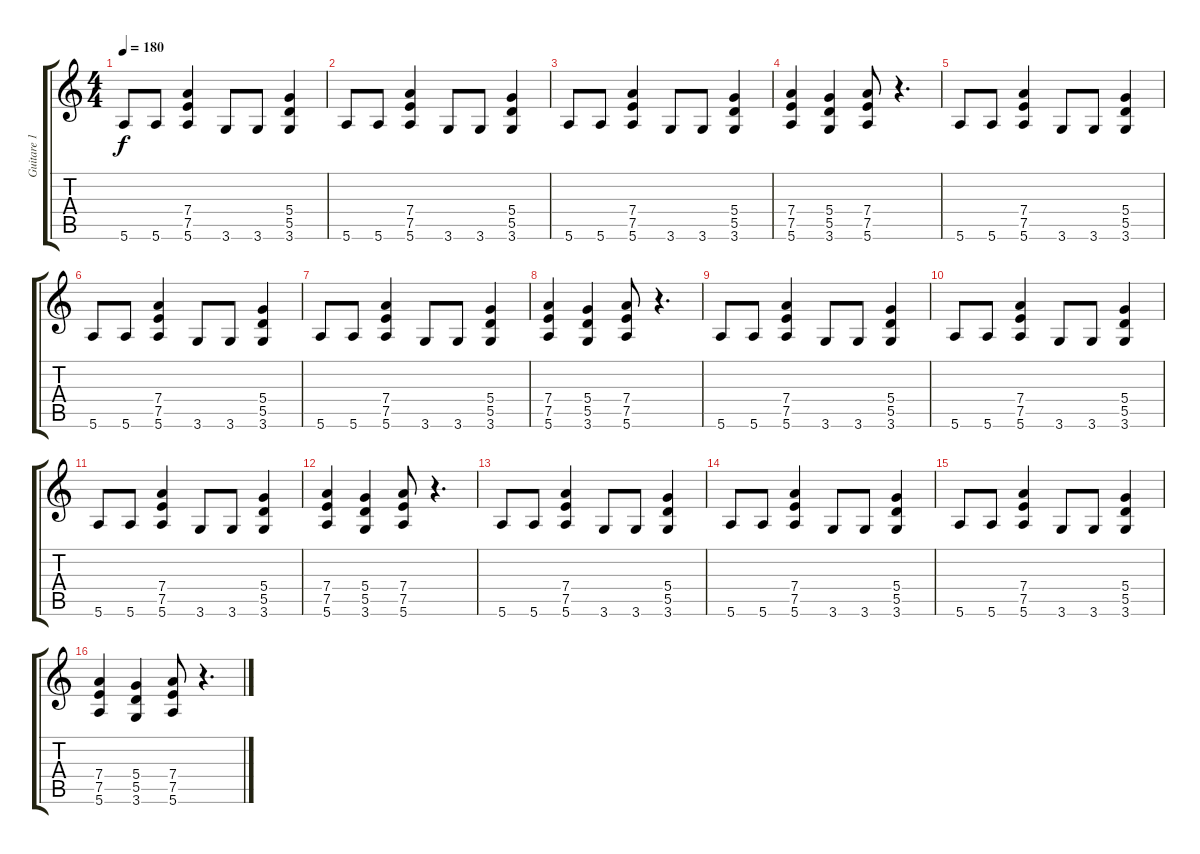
\track ("Guitare 1" "Guitare 1") {instrument distortionguitar}
\staff {score tabs}
\tuning (E4 B3 G3 D3 A2 E2) {hide}
\ts (4 4)
\tempo 180
\clef g2
\ks c
5.6.8{dy f} 5.6.8 (7.4 7.5 5.6).4 3.6.8 3.6.8 (5.4 5.5 3.6).4 |
5.6.8 5.6.8 (7.4 7.5 5.6).4 3.6.8 3.6.8 (5.4 5.5 3.6).4 |
5.6.8 5.6.8 (7.4 7.5 5.6).4 3.6.8 3.6.8 (5.4 5.5 3.6).4 |
(7.4 7.5 5.6).4 (5.4 5.5 3.6).4 (7.4 7.5 5.6).8 r.4{d} |
5.6.8 5.6.8 (7.4 7.5 5.6).4 3.6.8 3.6.8 (5.4 5.5 3.6).4 |
5.6.8 5.6.8 (7.4 7.5 5.6).4 3.6.8 3.6.8 (5.4 5.5 3.6).4 |
5.6.8 5.6.8 (7.4 7.5 5.6).4 3.6.8 3.6.8 (5.4 5.5 3.6).4 |
(7.4 7.5 5.6).4 (5.4 5.5 3.6).4 (7.4 7.5 5.6).8 r.4{d} |
5.6.8 5.6.8 (7.4 7.5 5.6).4 3.6.8 3.6.8 (5.4 5.5 3.6).4 |
5.6.8 5.6.8 (7.4 7.5 5.6).4 3.6.8 3.6.8 (5.4 5.5 3.6).4 |
5.6.8 5.6.8 (7.4 7.5 5.6).4 3.6.8 3.6.8 (5.4 5.5 3.6).4 |
(7.4 7.5 5.6).4 (5.4 5.5 3.6).4 (7.4 7.5 5.6).8 r.4{d} |
5.6.8 5.6.8 (7.4 7.5 5.6).4 3.6.8 3.6.8 (5.4 5.5 3.6).4 |
5.6.8 5.6.8 (7.4 7.5 5.6).4 3.6.8 3.6.8 (5.4 5.5 3.6).4 |
5.6.8 5.6.8 (7.4 7.5 5.6).4 3.6.8 3.6.8 (5.4 5.5 3.6).4 |
(7.4 7.5 5.6).4 (5.4 5.5 3.6).4 (7.4 7.5 5.6).8 r.4{d}
